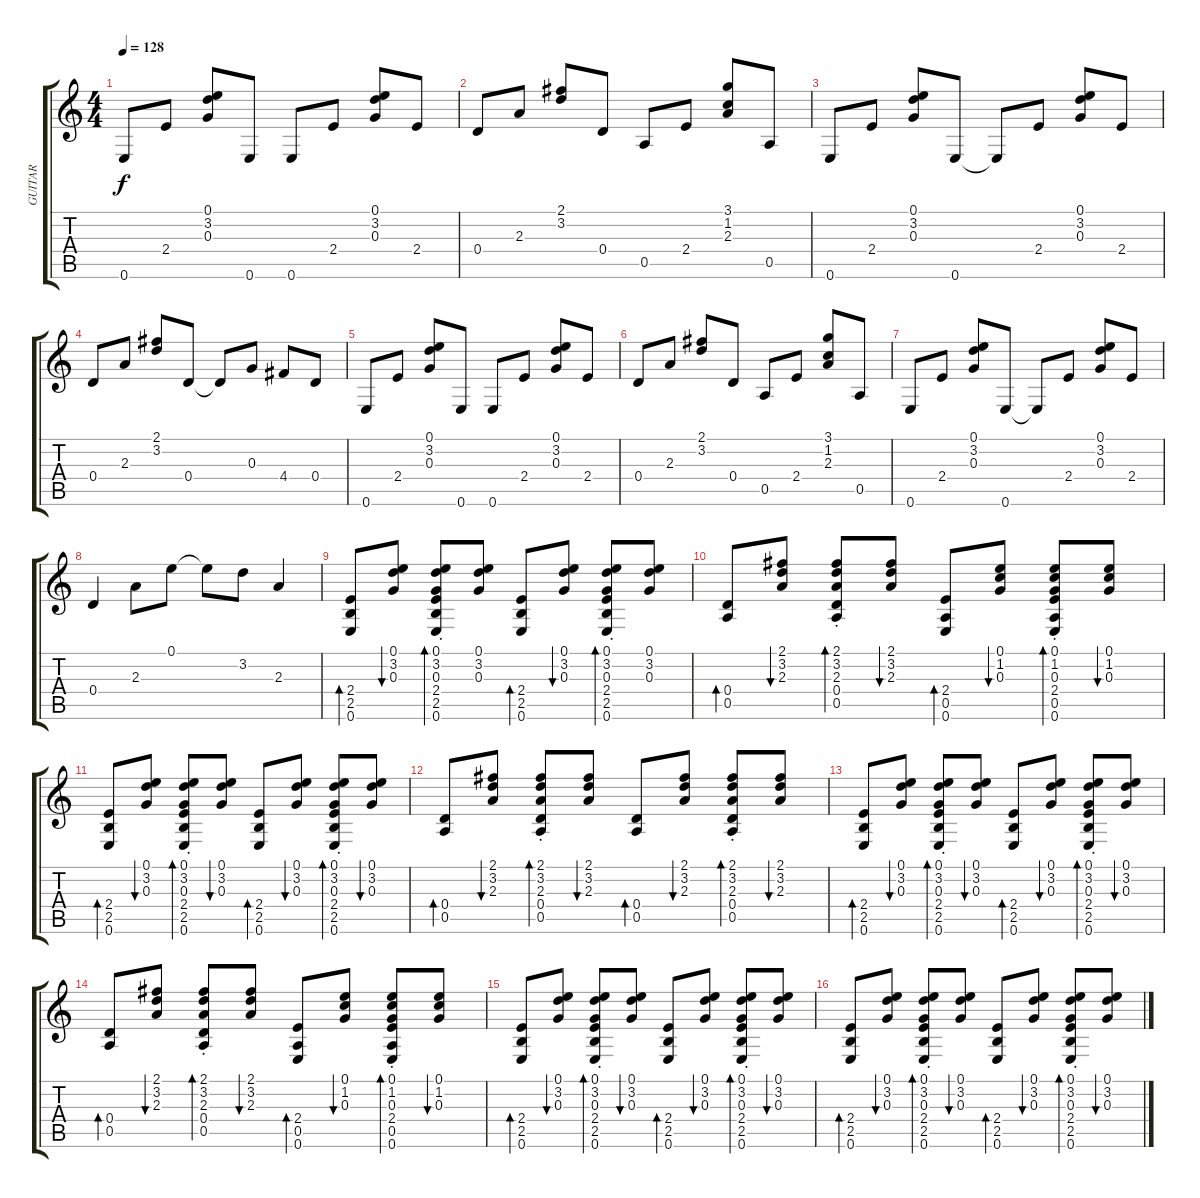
\track ("GUITAR" "GUITAR") {instrument acousticguitarsteel}
\staff {score tabs}
\tuning (E4 B3 G3 D3 A2 E2) {hide}
\ts (4 4)
\tempo 128
\clef g2
\ks c
0.6.8{dy f} 2.4.8 (0.1 3.2 0.3).8 0.6.8 0.6.8 2.4.8 (0.1 3.2 0.3).8 2.4.8 |
0.4.8 2.3.8 (2.1 3.2).8 0.4.8 0.5.8 2.4.8 (3.1 1.2 2.3).8 0.5.8 |
0.6.8 2.4.8 (0.1 3.2 0.3).8 0.6.8 0.6{t}.8 2.4.8 (0.1 3.2 0.3).8 2.4.8 |
0.4.8 2.3.8 (2.1 3.2).8 0.4.8 0.4{t}.8 0.3.8 4.4.8 0.4.8 |
0.6.8 2.4.8 (0.1 3.2 0.3).8 0.6.8 0.6.8 2.4.8 (0.1 3.2 0.3).8 2.4.8 |
0.4.8 2.3.8 (2.1 3.2).8 0.4.8 0.5.8 2.4.8 (3.1 1.2 2.3).8 0.5.8 |
0.6.8 2.4.8 (0.1 3.2 0.3).8 0.6.8 0.6{t}.8 2.4.8 (0.1 3.2 0.3).8 2.4.8 |
0.4.4 2.3.8 0.1.8 0.1{t}.8 3.2.8 2.3.4 |
(2.4 2.5 0.6).8{bd 60} (0.1 3.2 0.3).8{bu 60} (0.1{st} 3.2 0.3 2.4 2.5 0.6).8{bd 60} (0.1 3.2 0.3).8 (2.4 2.5 0.6).8{bd 60} (0.1 3.2 0.3).8{bu 60} (0.1{st} 3.2 0.3 2.4 2.5 0.6).8{bd 60} (0.1 3.2 0.3).8 |
(0.4 0.5).8{bd 60} (2.1 3.2 2.3).8{bu 60} (2.1{st} 3.2 2.3 0.4 0.5).8{bd 60} (2.1 3.2 2.3).8{bu 60} (2.4 0.5 0.6).8{bd 60} (0.1 1.2 0.3).8{bu 60} (0.1{st} 1.2 0.3 2.4 0.5 0.6).8{bd 60} (0.1 1.2 0.3).8{bu 60} |
(2.4 2.5 0.6).8{bd 60} (0.1 3.2 0.3).8{bu 60} (0.1{st} 3.2 0.3 2.4 2.5 0.6).8{bd 60} (0.1 3.2 0.3).8{bu 60} (2.4 2.5 0.6).8{bd 60} (0.1 3.2 0.3).8{bu 60} (0.1{st} 3.2 0.3 2.4 2.5 0.6).8{bd 60} (0.1 3.2 0.3).8{bu 60} |
(0.4 0.5).8{bd 60} (2.1 3.2 2.3).8{bu 60} (2.1{st} 3.2 2.3 0.4 0.5).8{bd 60} (2.1 3.2 2.3).8{bu 60} (0.4 0.5).8{bd 60} (2.1 3.2 2.3).8{bu 60} (2.1{st} 3.2 2.3 0.4 0.5).8{bd 60} (2.1 3.2 2.3).8{bu 60} |
(2.4 2.5 0.6).8{bd 60} (0.1 3.2 0.3).8{bu 60} (0.1{st} 3.2 0.3 2.4 2.5 0.6).8{bd 60} (0.1 3.2 0.3).8{bu 60} (2.4 2.5 0.6).8{bd 60} (0.1 3.2 0.3).8{bu 60} (0.1{st} 3.2 0.3 2.4 2.5 0.6).8{bd 60} (0.1 3.2 0.3).8{bu 60} |
(0.4 0.5).8{bd 60} (2.1 3.2 2.3).8{bu 60} (2.1{st} 3.2 2.3 0.4 0.5).8{bd 60} (2.1 3.2 2.3).8{bu 60} (2.4 0.5 0.6).8{bd 60} (0.1 1.2 0.3).8{bu 60} (0.1{st} 1.2 0.3 2.4 0.5 0.6).8{bd 60} (0.1 1.2 0.3).8{bu 60} |
(2.4 2.5 0.6).8{bd 60} (0.1 3.2 0.3).8{bu 60} (0.1{st} 3.2 0.3 2.4 2.5 0.6).8{bd 60} (0.1 3.2 0.3).8{bu 60} (2.4 2.5 0.6).8{bd 60} (0.1 3.2 0.3).8{bu 60} (0.1{st} 3.2 0.3 2.4 2.5 0.6).8{bd 60} (0.1 3.2 0.3).8{bu 60} |
(2.4 2.5 0.6).8{bd 60} (0.1 3.2 0.3).8{bu 60} (0.1{st} 3.2 0.3 2.4 2.5 0.6).8{bd 60} (0.1 3.2 0.3).8{bu 60} (2.4 2.5 0.6).8{bd 60} (0.1 3.2 0.3).8{bu 60} (0.1{st} 3.2 0.3 2.4 2.5 0.6).8{bd 60} (0.1 3.2 0.3).8{bu 60}
